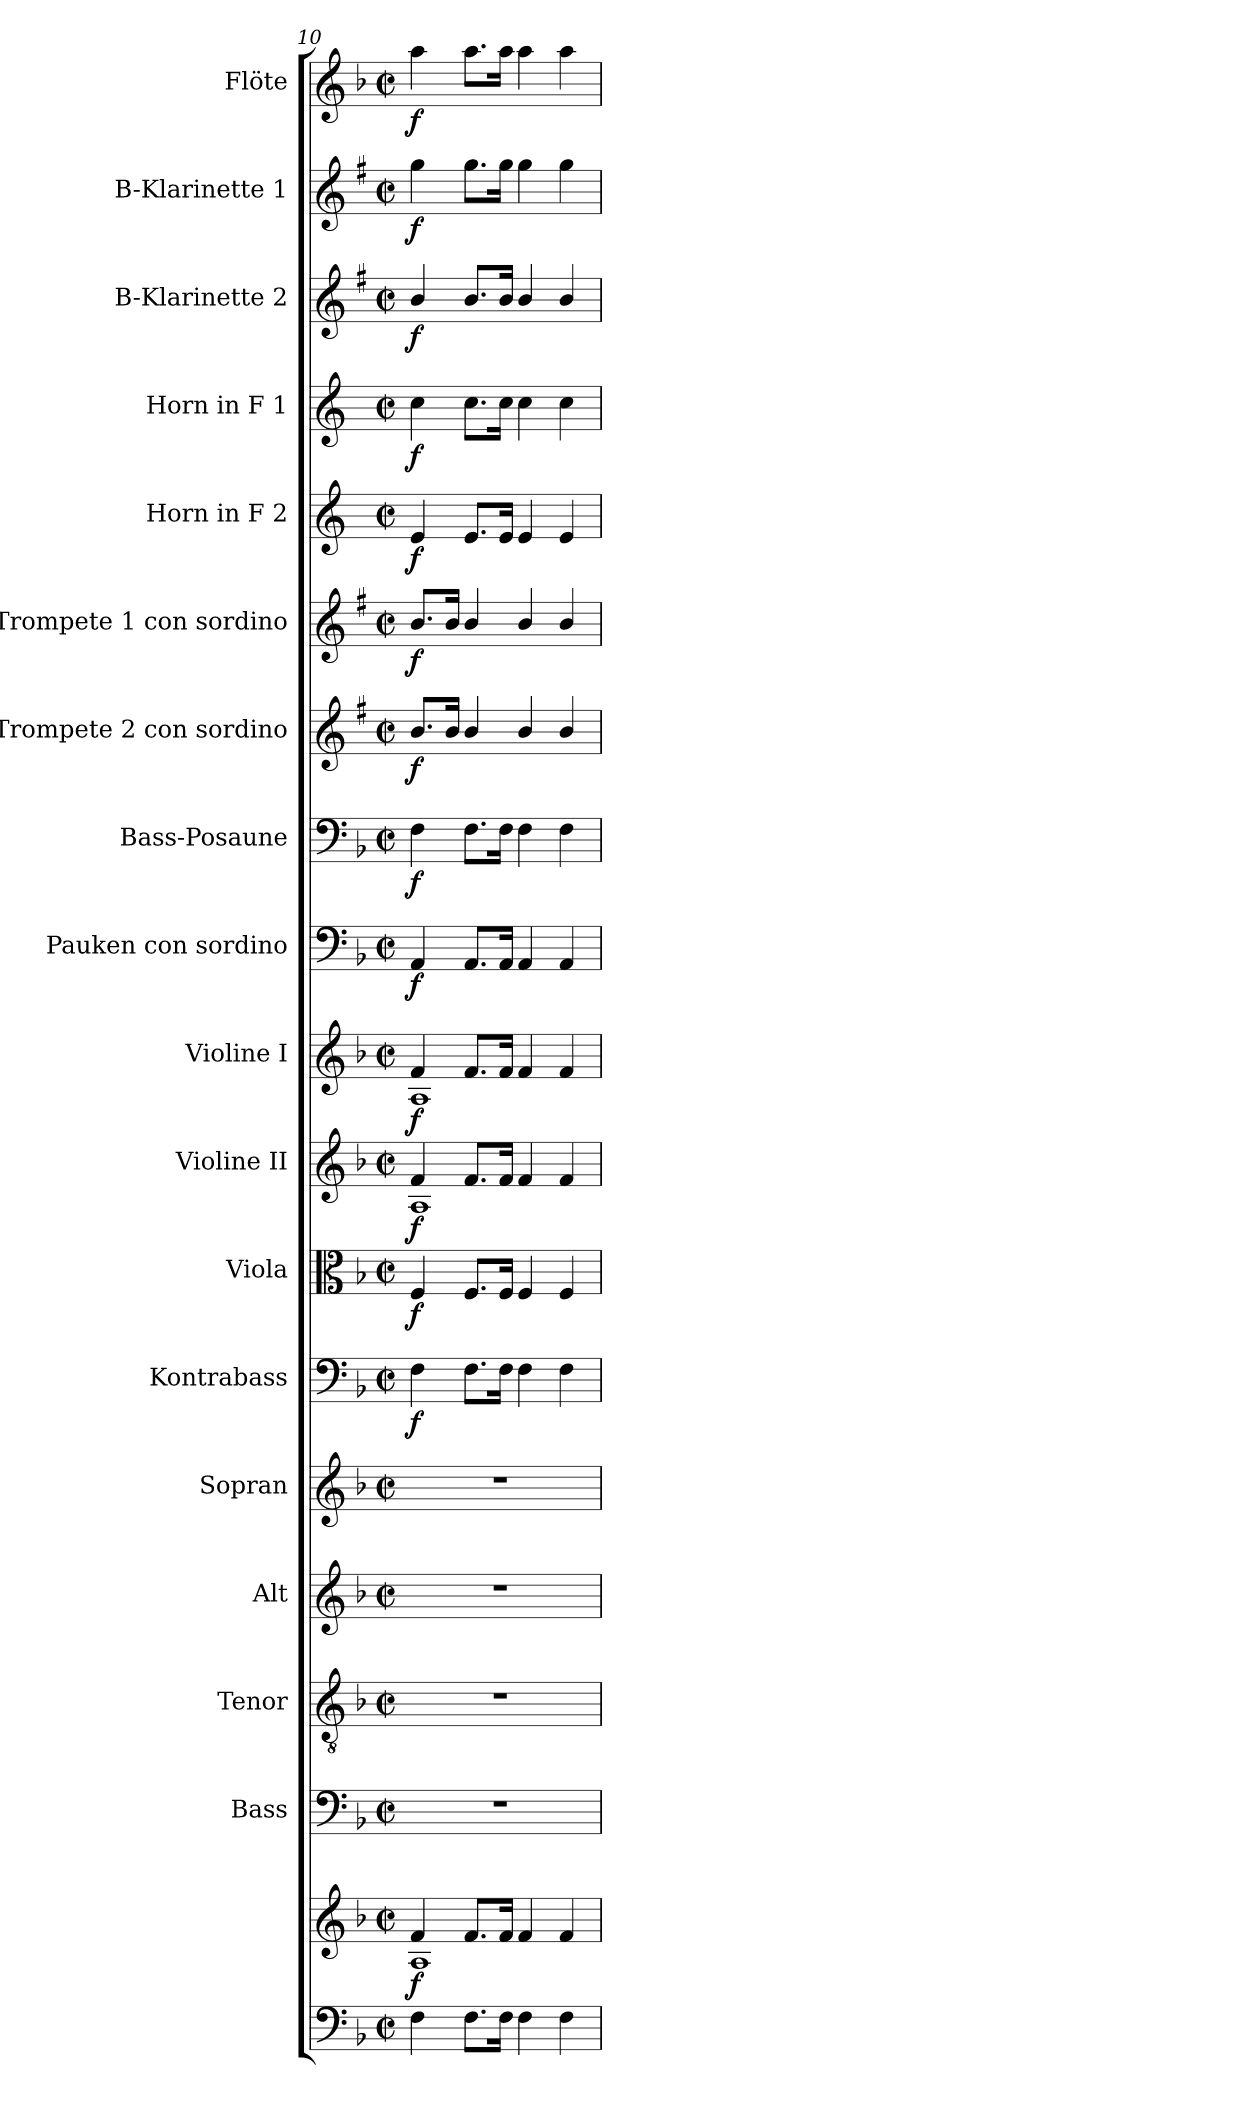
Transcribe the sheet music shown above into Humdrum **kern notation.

**kern	**kern	**dynam	**kern	**kern	**kern	**kern	**kern	**dynam	**kern	**dynam	**kern	**dynam	**kern	**dynam	**kern	**dynam	**kern	**dynam	**kern	**dynam	**kern	**dynam	**kern	**dynam	**kern	**dynam	**kern	**dynam	**kern	**dynam	**kern	**dynam
*part18	*part18	*part18	*part17	*part16	*part15	*part14	*part13	*part13	*part12	*part12	*part11	*part11	*part10	*part10	*part9	*part9	*part8	*part8	*part7	*part7	*part6	*part6	*part5	*part5	*part4	*part4	*part3	*part3	*part2	*part2	*part1	*part1
*staff19	*staff18	*staff18/19	*staff17	*staff16	*staff15	*staff14	*staff13	*staff13	*staff12	*staff12	*staff11	*staff11	*staff10	*staff10	*staff9	*staff9	*staff8	*staff8	*staff7	*staff7	*staff6	*staff6	*staff5	*staff5	*staff4	*staff4	*staff3	*staff3	*staff2	*staff2	*staff1	*staff1
*	*	*	*I"Bass	*I"Tenor	*I"Alt	*I"Sopran	*I"Kontrabass	*	*I"Viola	*	*I"Violine II	*	*I"Violine I	*	*I"Pauken con sordino	*	*I"Bass-Posaune	*	*I"B-Trompete 2 con sordino	*	*I"B-Trompete 1 con sordino	*	*I"Horn in F 2	*	*I"Horn in F 1	*	*I"B-Klarinette 2	*	*I"B-Klarinette 1	*	*I"Flöte	*
*	*	*	*I'B.	*I'T.	*I'A.	*I'S.	*I'Kb.	*	*I'Vla.	*	*I'Vl. II	*	*I'Vl. I	*	*I'Pk.	*	*I'B. Pos.	*	*I'B Trp. 2	*	*I'B Trp. 1	*	*	*	*	*	*I'B Kl. 2	*	*I'B Kl. 1	*	*I'Fl.	*
*clefF4	*clefG2	*	*clefF4	*clefGv2	*clefG2	*clefG2	*clefF4	*	*clefC3	*	*clefG2	*	*clefG2	*	*clefF4	*	*clefF4	*	*clefG2	*	*clefG2	*	*clefG2	*	*clefG2	*	*clefG2	*	*clefG2	*	*clefG2	*
*	*	*	*	*	*	*	*ITrd7c12	*	*	*	*	*	*	*	*	*	*	*	*ITrd1c2	*	*ITrd1c2	*	*ITrd4c7	*	*ITrd4c7	*	*ITrd1c2	*	*ITrd1c2	*	*	*
*k[b-]	*k[b-]	*	*k[b-]	*k[b-]	*k[b-]	*k[b-]	*k[b-]	*	*k[b-]	*	*k[b-]	*	*k[b-]	*	*k[b-]	*	*k[b-]	*	*k[b-]	*	*k[b-]	*	*k[b-]	*	*k[b-]	*	*k[b-]	*	*k[b-]	*	*k[b-]	*
*F:	*F:	*	*F:	*F:	*F:	*F:	*F:	*	*F:	*	*F:	*	*F:	*	*F:	*	*F:	*	*F:	*	*F:	*	*F:	*	*F:	*	*F:	*	*F:	*	*F:	*
*M2/2	*M2/2	*	*M2/2	*M2/2	*M2/2	*M2/2	*M2/2	*	*M2/2	*	*M2/2	*	*M2/2	*	*M2/2	*	*M2/2	*	*M2/2	*	*M2/2	*	*M2/2	*	*M2/2	*	*M2/2	*	*M2/2	*	*M2/2	*
*met(c|)	*met(c|)	*	*met(c|)	*met(c|)	*met(c|)	*met(c|)	*met(c|)	*	*met(c|)	*	*met(c|)	*	*met(c|)	*	*met(c|)	*	*met(c|)	*	*met(c|)	*	*met(c|)	*	*met(c|)	*	*met(c|)	*	*met(c|)	*	*met(c|)	*	*met(c|)	*
=10	=10	=10	=10	=10	=10	=10	=10	=10	=10	=10	=10	=10	=10	=10	=10	=10	=10	=10	=10	=10	=10	=10	=10	=10	=10	=10	=10	=10	=10	=10	=10	=10
*	*^	*	*	*	*	*	*	*	*	*	*^	*	*^	*	*	*	*	*	*	*	*	*	*	*	*	*	*	*	*	*	*	*
!	!	!	!LO:DY:b	!	!	!	!	!	!LO:DY:b	!	!LO:DY:b	!	!	!LO:DY:b	!	!	!LO:DY:b	!	!LO:DY:b	!	!LO:DY:b	!	!LO:DY:b	!	!LO:DY:b	!	!LO:DY:b	!	!LO:DY:b	!	!LO:DY:b	!	!LO:DY:b	!	!LO:DY:b
4F\	4f/	1A	f	1r	1r	1r	1r	4FF\	f	4F/	f	4f/	1A	f	4f/	1A	f	4AA/	f	4F\	f	8.a/L	f	8.a/L	f	4A/	f	4f\	f	4a/	f	4ff\	f	4aa\	f
.	.	.	.	.	.	.	.	.	.	.	.	.	.	.	.	.	.	.	.	.	.	16a/Jk	.	16a/Jk	.	.	.	.	.	.	.	.	.	.	.
8.F\L	8.f/L	.	.	.	.	.	.	8.FF\L	.	8.F/L	.	8.f/L	.	.	8.f/L	.	.	8.AA/L	.	8.F\L	.	4a/	.	4a/	.	8.A/L	.	8.f\L	.	8.a/L	.	8.ff\L	.	8.aa\L	.
16F\Jk	16f/Jk	.	.	.	.	.	.	16FF\Jk	.	16F/Jk	.	16f/Jk	.	.	16f/Jk	.	.	16AA/Jk	.	16F\Jk	.	.	.	.	.	16A/Jk	.	16f\Jk	.	16a/Jk	.	16ff\Jk	.	16aa\Jk	.
4F\	4f/	.	.	.	.	.	.	4FF\	.	4F/	.	4f/	.	.	4f/	.	.	4AA/	.	4F\	.	4a/	.	4a/	.	4A/	.	4f\	.	4a/	.	4ff\	.	4aa\	.
4F\	4f/	.	.	.	.	.	.	4FF\	.	4F/	.	4f/	.	.	4f/	.	.	4AA/	.	4F\	.	4a/	.	4a/	.	4A/	.	4f\	.	4a/	.	4ff\	.	4aa\	.
*	*	*	*	*	*	*	*	*	*	*	*	*v	*v	*	*	*	*	*	*	*	*	*	*	*	*	*	*	*	*	*	*	*	*	*	*
*	*v	*v	*	*	*	*	*	*	*	*	*	*	*	*v	*v	*	*	*	*	*	*	*	*	*	*	*	*	*	*	*	*	*	*	*
=	=	=	=	=	=	=	=	=	=	=	=	=	=	=	=	=	=	=	=	=	=	=	=	=	=	=	=	=	=	=	=	=
*-	*-	*-	*-	*-	*-	*-	*-	*-	*-	*-	*-	*-	*-	*-	*-	*-	*-	*-	*-	*-	*-	*-	*-	*-	*-	*-	*-	*-	*-	*-	*-	*-
